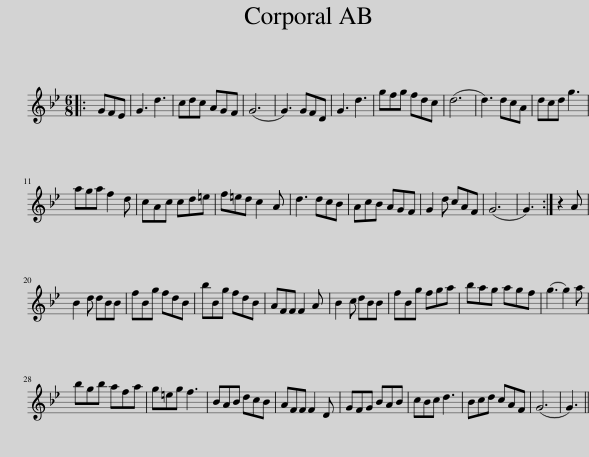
X:1
L:1/8
M:6/8
I:linebreak $
K:Gmin
V:1 treble
V:1
|: GFE | G3 d3 | cdc AGF | (G6 | G3) GFD | %5
 G3 d3 | gfg fdc | (d6 | d3) dcA | dcd g3 |$ %10
 aga f2 d | cAc cd=e | f=ed c2 A | d3 dcB | AcB AGF | %15
 G2 d cAF | (G6 | G3) :| z2 A |$ B2 d dBB | %20
 fBg fdB | bBg fdB | AFF F2 A | B2 c dBB | fBg fga | %25
 bag agf | (g3 g2) a |$ bgb afa | g=eg f3 | BAB dcB | %30
 AFF F2 D | GFG BAB | cBc d3 | Bcd cAF | (G6 | %35
 G3) || %36
